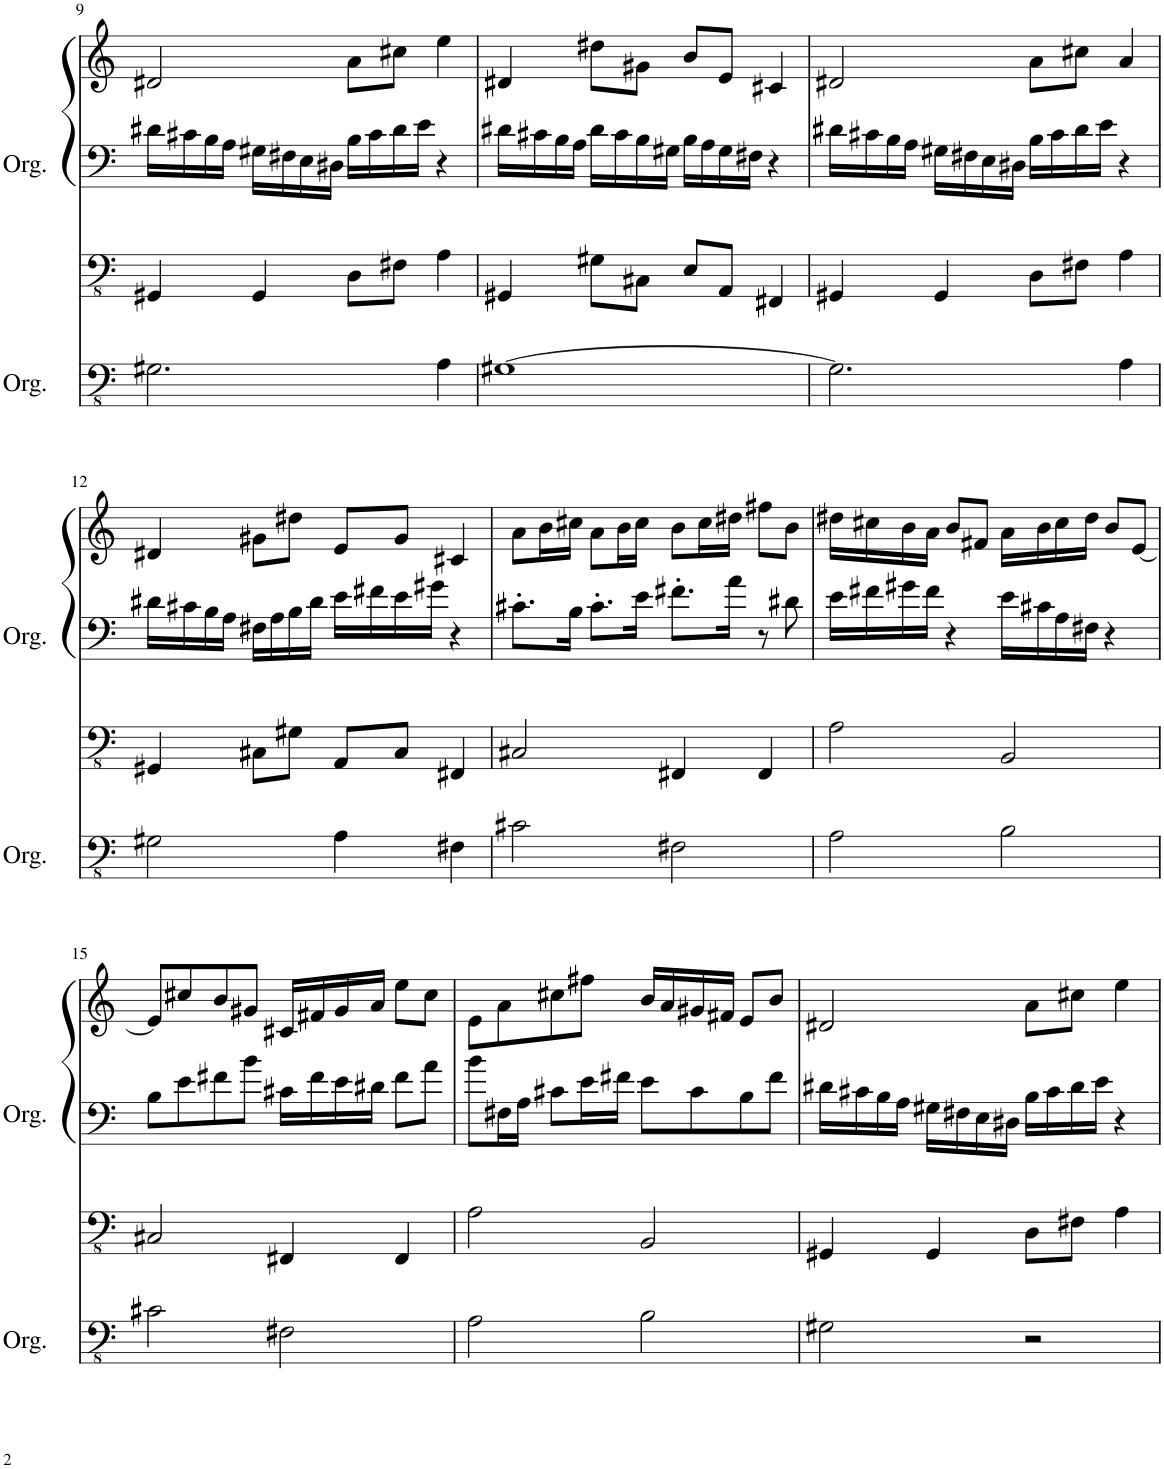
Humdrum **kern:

**kern	**kern	**kern	**kern
*part2	*part1	*part1	*part1
*staff4	*staff3	*staff2	*staff1
*I"Pipe Organ	*I"Pipe Organ	*	*
*I'Org.	*I'Org.	*	*
!!LO:PB:g=z
*clefFv4	*clefFv4	*clefF4	*clefG2
*k[]	*k[]	*k[]	*k[]
*M4/4	*M4/4	*M4/4	*M4/4
=9	=9	=9	=9
2.GG#X\	4GGG#X/	16d#X\LL	2d#X/
.	.	16c#X\	.
.	.	16B\	.
.	.	16A\JJ	.
.	4GGG#/	16G#X\LL	.
.	.	16F#X\	.
.	.	16E\	.
.	.	16D#X\JJ	.
.	8DD\L	16B\LL	8a\L
.	.	16c#\	.
.	8FF#X\J	16d#\	8cc#X\J
.	.	16e\JJ	.
4AA\	4AA\	4r	4ee\
=10	=10	=10	=10
[1GG#X	4GGG#X/	16d#X\LL	4d#X/
.	.	16c#X\	.
.	.	16B\	.
.	.	16A\JJ	.
.	8GG#X\L	16d#\LL	8dd#X\L
.	.	16c#\	.
.	8CC#X\J	16B\	8g#X\J
.	.	16G#X\JJ	.
.	8EE/L	16B\LL	8b/L
.	.	16A\	.
.	8AAA/J	16G#\	8e/J
.	.	16F#X\JJ	.
.	4FFF#X/	4r	4c#X/
=11	=11	=11	=11
2.GG#\]	4GGG#X/	16d#X\LL	2d#X/
.	.	16c#X\	.
.	.	16B\	.
.	.	16A\JJ	.
.	4GGG#/	16G#X\LL	.
.	.	16F#X\	.
.	.	16E\	.
.	.	16D#X\JJ	.
.	8DD\L	16B\LL	8a\L
.	.	16c#\	.
.	8FF#X\J	16d#\	8cc#X\J
.	.	16e\JJ	.
4AA\	4AA\	4r	4a/
!!LO:LB:g=z
=12	=12	=12	=12
2GG#X\	4GGG#X/	16d#X\LL	4d#X/
.	.	16c#X\	.
.	.	16B\	.
.	.	16A\JJ	.
.	8CC#X\L	16F#X\LL	8g#X\L
.	.	16A\	.
.	8GG#X\J	16B\	8dd#X\J
.	.	16d#\JJ	.
4AA\	8AAA/L	16e\LL	8e/L
.	.	16f#X\	.
.	8CC#/J	16e\	8g#/J
.	.	16g#X\JJ	.
4FF#X\	4FFF#X/	4r	4c#X/
=13	=13	=13	=13
2C#X\	2CC#X/	8.c#X'\L	8a\L
.	.	.	16b\L
.	.	16B\Jk	16cc#X\JJ
.	.	8.c#'\L	8a\L
.	.	.	16b\L
.	.	16e\Jk	16cc#\JJ
2FF#X\	4FFF#X/	8.f#X'\L	8b\L
.	.	.	16cc#\L
.	.	16a\Jk	16dd#X\JJ
.	4FFF#/	8r	8ff#X\L
.	.	8d#X\	8b\J
=14	=14	=14	=14
2AA\	2AA\	16e\LL	16dd#X\LL
.	.	16f#X\	16cc#X\
.	.	16g#X\	16b\
.	.	16f#\JJ	16a\JJ
.	.	4r	8b/L
.	.	.	8f#X/J
2BB\	2BBB/	16e\LL	16a\LL
.	.	16c#X\	16b\
.	.	16A\	16cc#\
.	.	16F#X\JJ	16dd#\JJ
.	.	4r	8b/L
.	.	.	[8e/J
!!LO:LB:g=z
=15	=15	=15	=15
2C#X\	2CC#X/	8B\L	8e/L]
.	.	8e\	8cc#X/
.	.	8f#X\	8b/
.	.	8b\J	8g#X/J
2FF#X\	4FFF#X/	16c#X\LL	16c#X/LL
.	.	16f#\	16f#X/
.	.	16e\	16g#/
.	.	16d#X\JJ	16a/JJ
.	4FFF#/	8f#\L	8ee\L
.	.	8a\J	8cc#\J
=16	=16	=16	=16
2AA\	2AA\	8b\L	8e\L
.	.	16F#X\L	8a\
.	.	16A\JJ	.
.	.	8c#X\L	8cc#X\
.	.	16e\L	8ff#X\J
.	.	16f#X\JJ	.
2BB\	2BBB/	8e\L	16b/LL
.	.	.	16a/
.	.	8c#\	16g#X/
.	.	.	16f#X/JJ
.	.	8B\	8e/L
.	.	8f#\J	8b/J
=17	=17	=17	=17
2GG#X\	4GGG#X/	16d#X\LL	2d#X/
.	.	16c#X\	.
.	.	16B\	.
.	.	16A\JJ	.
.	4GGG#/	16G#X\LL	.
.	.	16F#X\	.
.	.	16E\	.
.	.	16D#X\JJ	.
2r	8DD\L	16B\LL	8a\L
.	.	16c#\	.
.	8FF#X\J	16d#\	8cc#X\J
.	.	16e\JJ	.
.	4AA\	4r	4ee\
=	=	=	=
*-	*-	*-	*-
